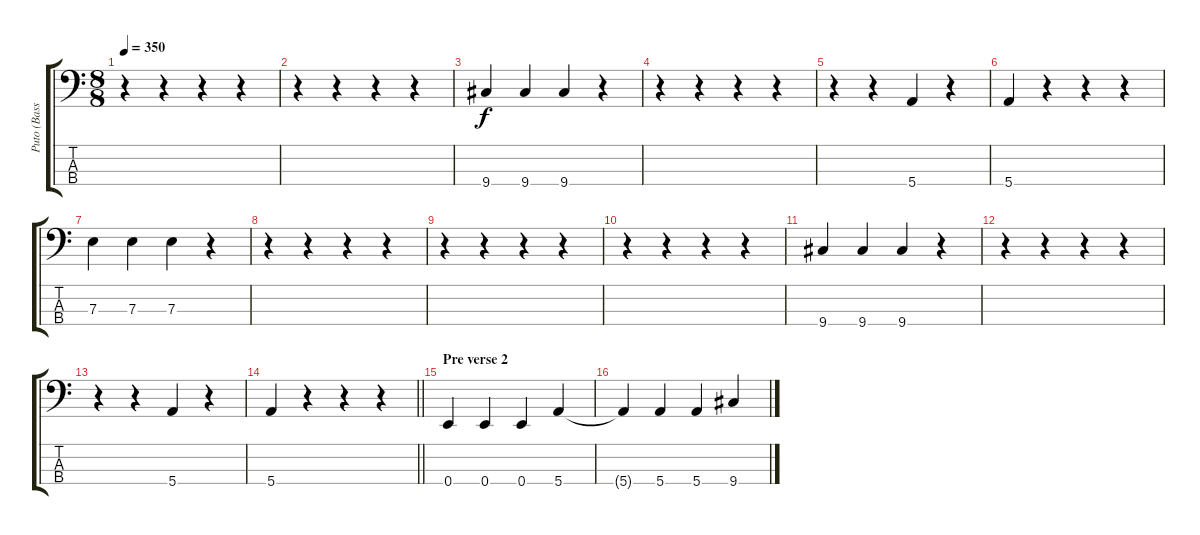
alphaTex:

\track ("Puto (Bass)" "Puto (Bass") {solo instrument electricbasspick}
\staff {score tabs}
\tuning (G2 D2 A1 E1) {hide}
\ts (8 8)
\tempo 350
\clef f4
\ks c
r.4{dy f} r.4 r.4 r.4 |
r.4 r.4 r.4 r.4 |
9.4.4 9.4.4 9.4.4 r.4 |
r.4 r.4 r.4 r.4 |
r.4 r.4 5.4.4 r.4 |
5.4.4 r.4 r.4 r.4 |
7.3.4 7.3.4 7.3.4 r.4 |
r.4 r.4 r.4 r.4 |
r.4 r.4 r.4 r.4 |
r.4 r.4 r.4 r.4 |
9.4.4 9.4.4 9.4.4 r.4 |
r.4 r.4 r.4 r.4 |
r.4 r.4 5.4.4 r.4 |
\barLineRight lightlight
5.4.4 r.4 r.4 r.4 |
\section ("" "Pre verse 2")
0.4.4 0.4.4 0.4.4 5.4.4 |
5.4{t}.4 5.4.4 5.4.4 9.4.4
